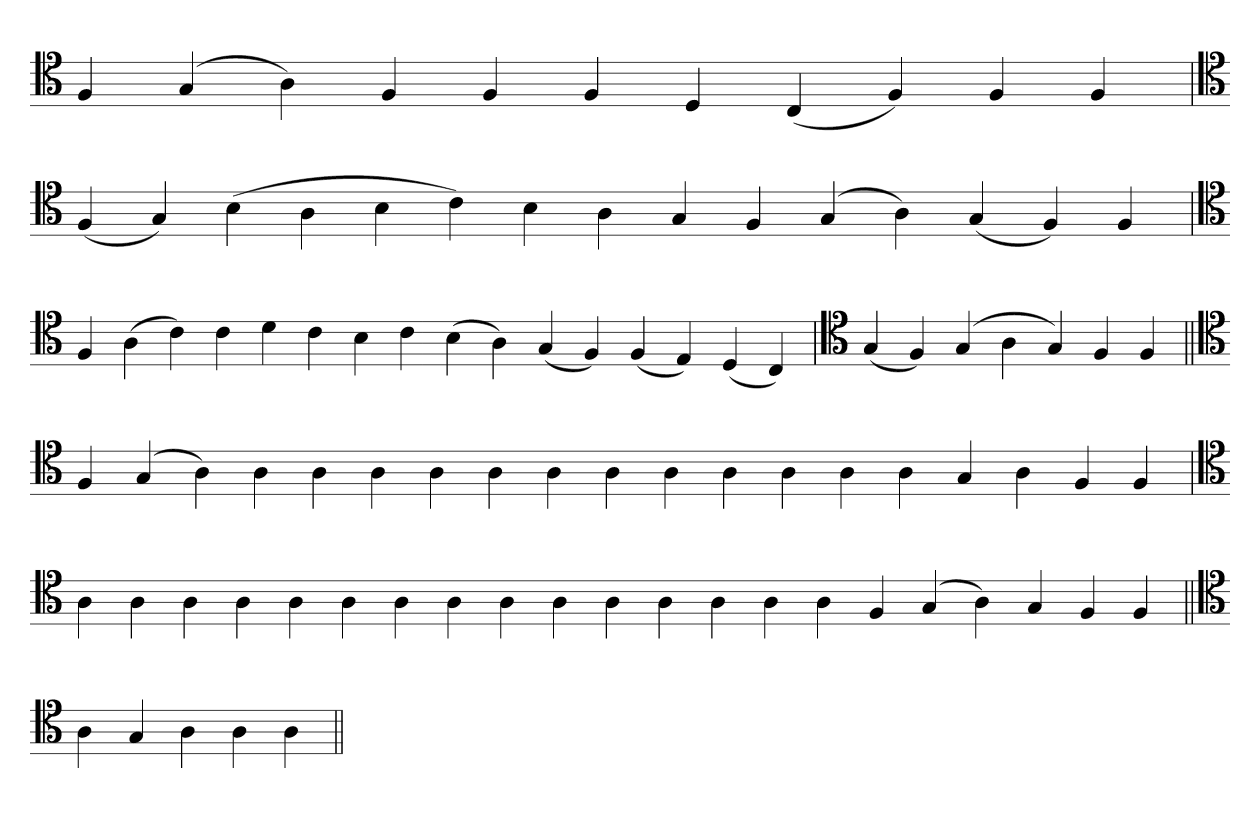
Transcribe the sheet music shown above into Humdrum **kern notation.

**kern
*part1
*staff1
*clefC4
=
4F
(4G
4A)
4F
4F
4F
4D
(4C
4F)
4F
4F
=`
*clefC4
(4F
4G)
(4B
4A
4B
4c)
4B
4A
4G
4F
(4G
4A)
(4G
4F)
4F
='
*clefC4
4F
(4A
4c)
4c
4d
4c
4B
4c
(4B
4A)
(4G
4F)
(4F
4E)
(4D
4C)
=`
*clefC4
(4G
4F)
(4G
4A
4G)
4F
4F
=||
*clefC4
4F
(4G
4A)
4A
4A
4A
4A
4A
4A
4A
4A
4A
4A
4A
4A
4G
4A
4F
4F
=
*clefC4
4A
4A
4A
4A
4A
4A
4A
4A
4A
4A
4A
4A
4A
4A
4A
4F
(4G
4A)
4G
4F
4F
=||
*clefC4
4A
4G
4A
4A
4A
=||
*-
